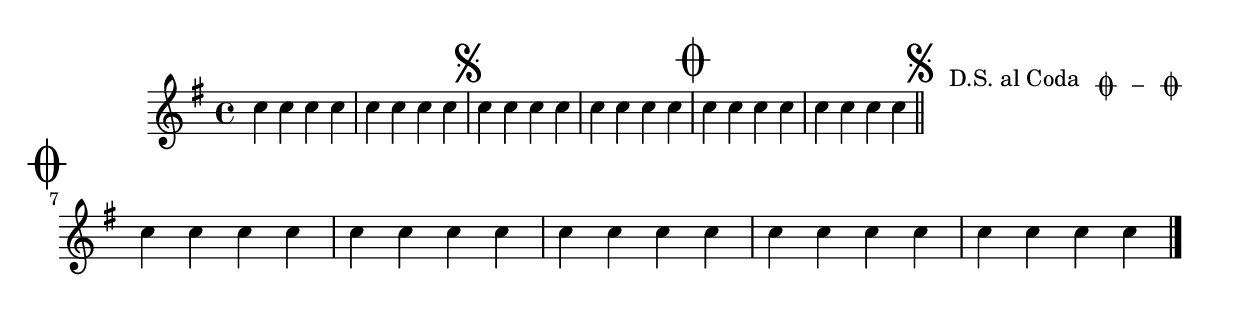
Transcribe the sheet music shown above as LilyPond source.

%% Do not edit this file; it is auto-generated from LSR http://lsr.dsi.unimi.it
%% This file is in the public domain.
\version "2.11.55"

\header {
  lsrtags = "repeats, breaks"

  texidoc = "
If you want to place an exiting segno sign and add text like \"D.S. al
Coda\" next to it where usually the staff lines are you can use this
snippet. The coda will resume in a new line. There is a variation
documented in this snippet, where the coda will remain on the same
line.

"
  doctitle = "Positioning segno and coda (with line break)"
} % begin verbatim
{ 
  \clef treble
  \key g \major
  \time 4/4
  \relative c'' {
    \repeat unfold 2 {
      | c4 c c c
    }
    
    % Set segno sign as rehearsal mark and adjust size if needed
    % \once \override Score.RehearsalMark #'font-size = #3
    \mark \markup { \musicglyph #"scripts.segno" }
    \repeat unfold 2 {
      | c4 c c c
    }
    
    % Set coda sign as rehearsal mark and adjust size if needed
    \once \override Score.RehearsalMark #'font-size = #4
    \mark \markup { \musicglyph #"scripts.coda" }
    \repeat unfold 2 {
      | c4 c c c
    }
    
    % Should Coda be on anew line?
    % Coda NOT on new line: use \nobreak
    % Coda on new line: DON'T use \nobreak
    % \noBreak
    
    \bar "||"
    
    % Set segno sign as rehearsal mark and adjust size if needed
    \once \override Score.RehearsalMark #'break-visibility = #begin-of-line-invisible
    % \once \override Score.RehearsalMark #'font-size = #3
    \mark \markup { \musicglyph #"scripts.segno" }
    
    % Here begins the trickery! 
    % \cadenzaOn will suppress the bar count and \stopStaff removes the staff lines.
    \cadenzaOn 
      \stopStaff 
        % Some examples of possible text-displays 
        
        % text line-aligned
        % ==================
        % Move text to the desired position
        % \once \override TextScript #'extra-offset = #'( 2 . -3.5 )
        % | s1*0^\markup { D.S. al Coda } }
        
        % text center-aligned
        % ====================
        % Move text to the desired position
        % \once \override TextScript #'extra-offset = #'( 6 . -5.0 )
        % | s1*0^\markup { \center-align { D.S. "al Coda" } }
        
        % text and symbols center-aligned
        % ===============================
        % Move text to the desired position and tweak spacing for optimum text alignment
        %\once \override TextScript #'extra-offset = #'( 8 . -5.5 )
        \once \override TextScript #'word-space = #1.5
        \once \override TextScript #'X-offset = #8
        \once \override TextScript #'Y-offset = #1.5
        | s1*0^\markup { \center-align { "D.S. al Coda" \line { \musicglyph #"scripts.coda" \musicglyph #"scripts.tenuto" \musicglyph #"scripts.coda"} } }
        
        % Increasing the unfold counter will expand the staff-free space
        \repeat unfold 4 {
          s4 s4 s4 s4
          \bar ""
        }
        % Resume bar count and show staff lines again
     \startStaff
   \cadenzaOff
   
   % Should Coda be on new line?
   % Coda NOT on new line: DON'T use \break
   % Coda on new line: use \break
   \break 
   
   % Show up, you clef and key!
   \once \override Staff.KeySignature #'break-visibility = #end-of-line-invisible
   \once \override Staff.Clef #'break-visibility = #end-of-line-invisible

   % Set coda sign as rehearsal mark and adjust size and position
   
   % Put the coda sign ontop of the (treble-)clef dependend on coda's line-position
      
     % Coda NOT on new line, use this:
     % \once \override Score.RehearsalMark #'extra-offset = #'( -2 . 1.75 )
     
     % Coda on new line, use this:
     \once \override Score.RehearsalMark #'extra-offset = #'( -8.42 . 1.75 )
   
   \once \override Score.RehearsalMark #'font-size = #5
   \mark \markup { \musicglyph #"scripts.coda" }

   % The coda
   \repeat unfold 5 {
      | c4 c c c
    }
    \bar"|."
  }
}
